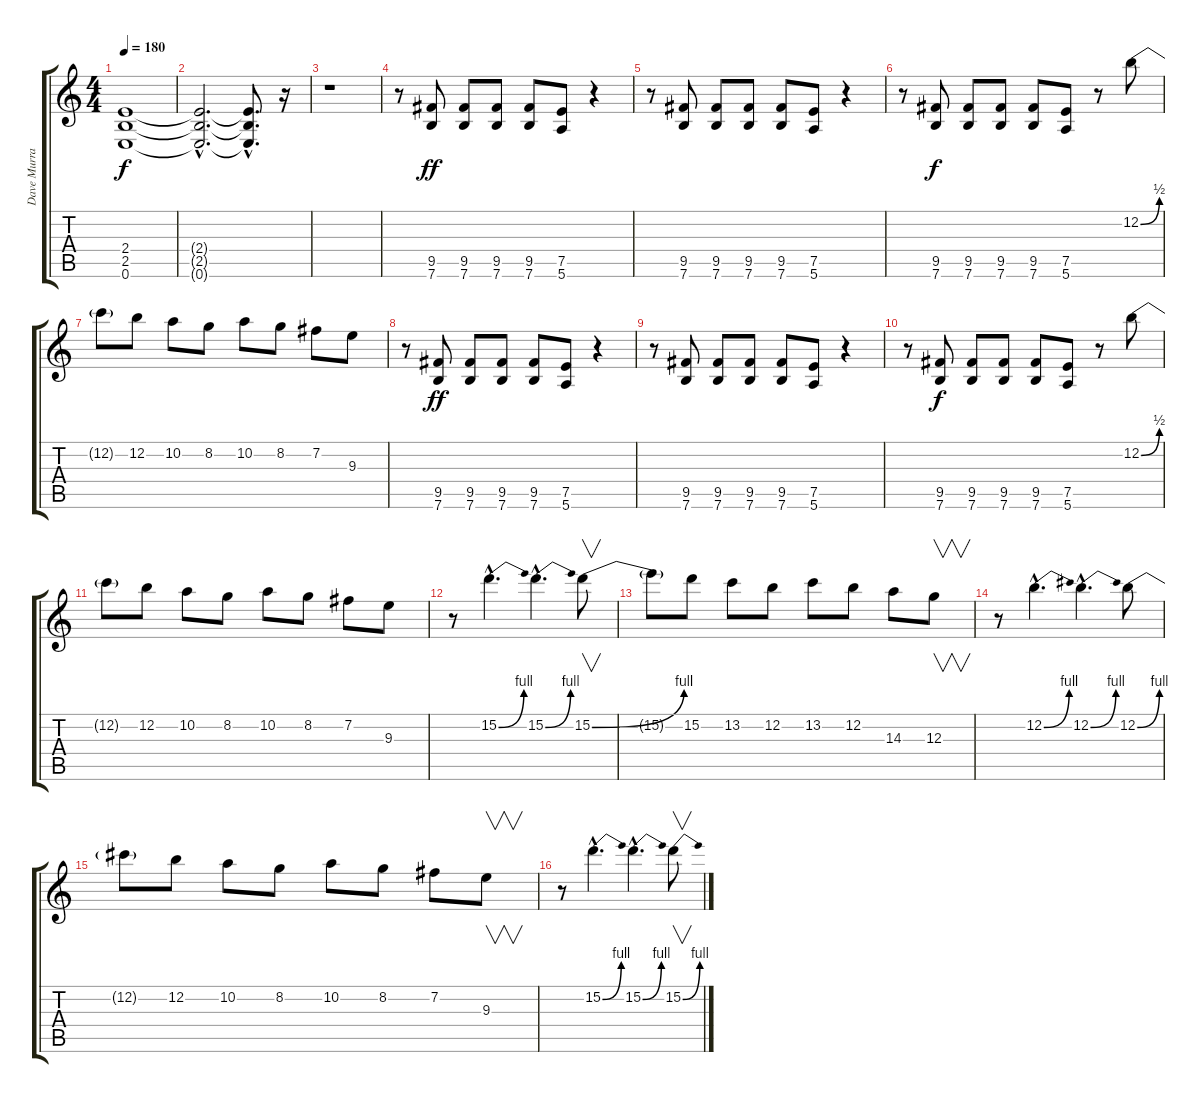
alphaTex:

\track ("Dave Murray" "Dave Murra") {instrument distortionguitar}
\staff {score tabs}
\tuning (E4 B3 G3 D3 A2 E2) {hide}
\ts (4 4)
\tempo 180
\clef g2
\ks c
(2.4{t} 2.5{t} 0.6{t}).1{dy f} |
(2.4{hac t} 2.5{hac t} 0.6{hac t}).2{d} (2.4{hac t} 2.5{hac t} 0.6{hac t}).8{d} r.16 |
r.1 |
r.8 (9.5 7.6).8{dy ff} (9.5 7.6).8 (9.5 7.6).8 (9.5 7.6).8 (7.5 5.6).8 r.4 |
r.8 (9.5 7.6).8 (9.5 7.6).8 (9.5 7.6).8 (9.5 7.6).8 (7.5 5.6).8 r.4 |
r.8 (9.5 7.6).8{dy f} (9.5 7.6).8 (9.5 7.6).8 (9.5 7.6).8 (7.5 5.6).8 r.8 12.2{be (bend 0 0 60 2)}.8 |
12.2{t}.8 12.2.8 10.2.8 8.2.8 10.2.8 8.2.8 7.2.8 9.3.8 |
r.8 (9.5 7.6).8{dy ff} (9.5 7.6).8 (9.5 7.6).8 (9.5 7.6).8 (7.5 5.6).8 r.4 |
r.8 (9.5 7.6).8 (9.5 7.6).8 (9.5 7.6).8 (9.5 7.6).8 (7.5 5.6).8 r.4 |
r.8 (9.5 7.6).8{dy f} (9.5 7.6).8 (9.5 7.6).8 (9.5 7.6).8 (7.5 5.6).8 r.8 12.2{be (bend 0 0 60 2)}.8 |
12.2{t}.8 12.2.8 10.2.8 8.2.8 10.2.8 8.2.8 7.2.8 9.3.8 |
r.8 15.2{be (bend 0 0 60 4) hac}.4{d} 15.2{be (bend 0 0 60 4) hac}.4{d} 15.2{be (bend 0 0 60 4)}.8{v} |
15.2{t}.8 15.2.8 13.2.8 12.2.8 13.2.8 12.2.8 14.3.8 12.3.8{v} |
r.8 12.2{be (bend 0 0 60 4) hac}.4{d} 12.2{be (bend 0 0 60 4) hac}.4{d} 12.2{be (bend 0 0 60 4)}.8 |
12.2{t}.8 12.2.8 10.2.8 8.2.8 10.2.8 8.2.8 7.2.8 9.3.8{v} |
r.8 15.2{be (bend 0 0 60 4) hac}.4{d} 15.2{be (bend 0 0 60 4) hac}.4{d} 15.2{be (bend 0 0 60 4)}.8{v}
